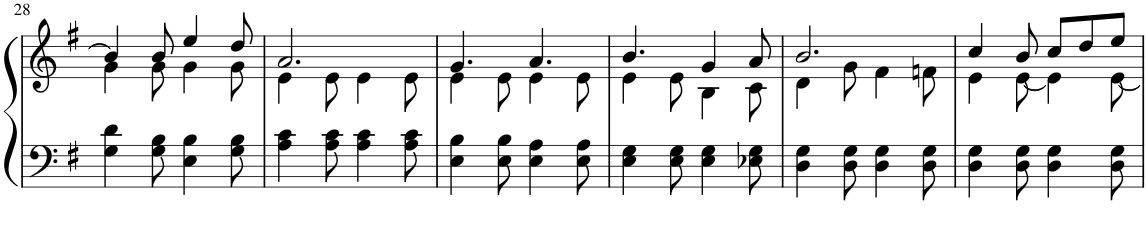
**kern	**kern
*part1	*part1
*staff2	*staff1
*I"Piano	*
*I'Pno.	*
!!LO:PB:g=z
*clefF4	*clefG2
*k[f#]	*k[f#]
*M6/8	*M6/8
=28	=28
*	*^
4G\ 4d\	4b/]	4g\
8G\ 8B\	8b/	8g\
4E\ 4B\	4ee/	4g\
8G\ 8B\	8dd/	8g\
=29	=29	=29
4A\ 4c\	2.a/	4e\
8A\ 8c\	.	8e\
4A\ 4c\	.	4e\
8A\ 8c\	.	8e\
=30	=30	=30
4E\ 4B\	4.g/	4e\
8E\ 8B\	.	8e\
4E\ 4A\	4.a/	4e\
8E\ 8A\	.	8e\
=31	=31	=31
4E\ 4G\	4.b/	4e\
8E\ 8G\	.	8e\
4E\ 4G\	4g/	4B\
8E-X\ 8G\	8a/	8c\
=32	=32	=32
4D\ 4G\	2.b/	4d\
8D\ 8G\	.	8g\
4D\ 4G\	.	4f#\
8D\ 8G\	.	8fn\
=33	=33	=33
4D\ 4G\	4cc/	4e\
8D\ 8G\	8b/	[8e\
4D\ 4G\	8cc/L	4e\]
.	8dd/	.
8D\ 8G\	8ee/J	[8e\
*	*v	*v
=	=
*-	*-
